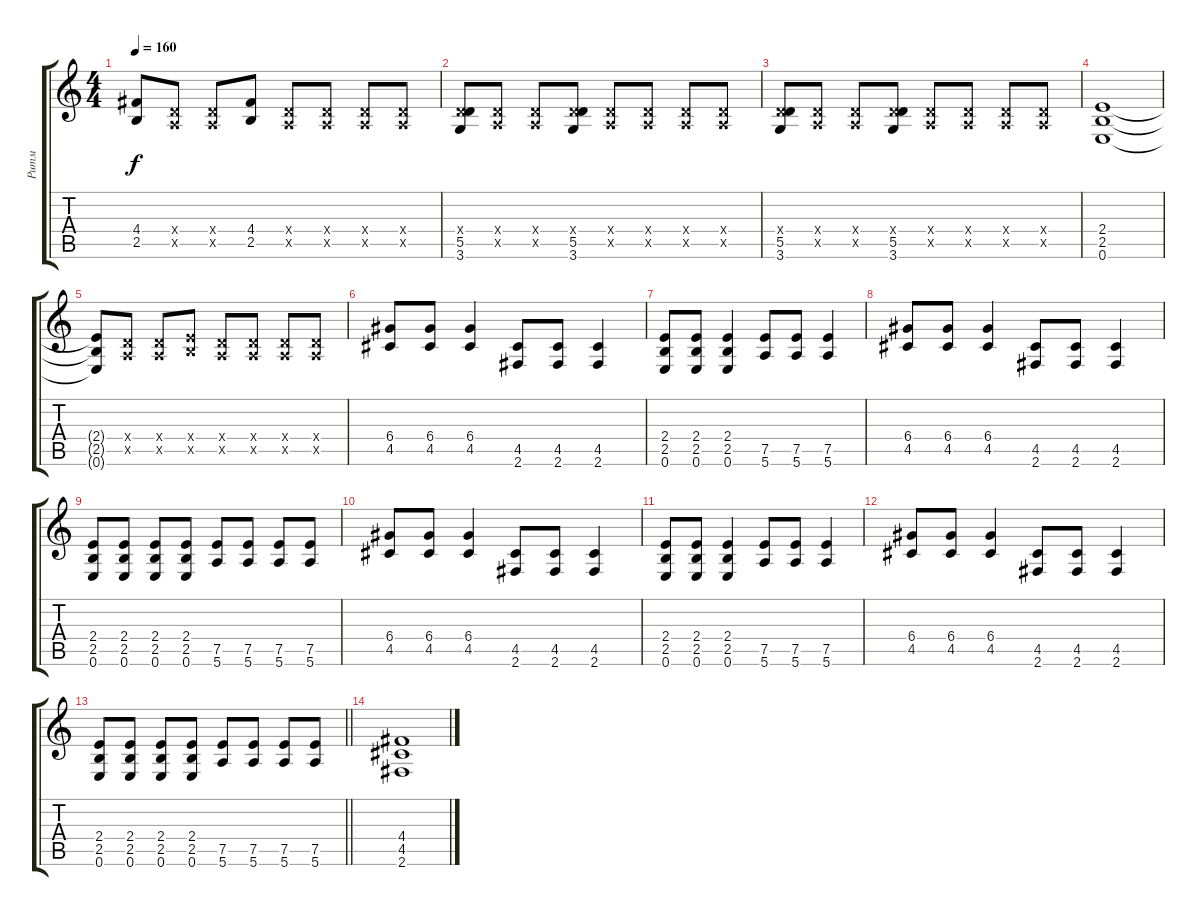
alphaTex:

\track ("Ритм" "Ритм") {instrument distortionguitar}
\staff {score tabs}
\tuning (E4 B3 G3 D3 A2 E2) {hide}
\ts (4 4)
\tempo 160
\clef g2
\ks c
(4.4 2.5).8{dy f} (0.4{x} 0.5{x}).8 (0.4{x} 0.5{x}).8 (4.4 2.5).8 (0.4{x} 0.5{x}).8 (0.4{x} 0.5{x}).8 (0.4{x} 0.5{x}).8 (0.4{x} 0.5{x}).8 |
(0.4{x} 5.5 3.6).8 (0.4{x} 0.5{x}).8 (0.4{x} 0.5{x}).8 (0.4{x} 5.5 3.6).8 (0.4{x} 0.5{x}).8 (0.4{x} 0.5{x}).8 (0.4{x} 0.5{x}).8 (0.4{x} 0.5{x}).8 |
(0.4{x} 5.5 3.6).8 (0.4{x} 0.5{x}).8 (0.4{x} 0.5{x}).8 (0.4{x} 5.5 3.6).8 (0.4{x} 0.5{x}).8 (0.4{x} 0.5{x}).8 (0.4{x} 0.5{x}).8 (0.4{x} 0.5{x}).8 |
(2.4 2.5 0.6).1 |
(2.4{t} 2.5{t} 0.6{t}).8 (0.4{x} 0.5{x}).8 (0.4{x} 0.5{x}).8 (2.4{x} 2.5{x}).8 (0.4{x} 0.5{x}).8 (0.4{x} 0.5{x}).8 (0.4{x} 0.5{x}).8 (0.4{x} 0.5{x}).8 |
(6.4 4.5).8 (6.4 4.5).8 (6.4 4.5).4 (4.5 2.6).8 (4.5 2.6).8 (4.5 2.6).4 |
(2.4 2.5 0.6).8 (2.4 2.5 0.6).8 (2.4 2.5 0.6).4 (7.5 5.6).8 (7.5 5.6).8 (7.5 5.6).4 |
(6.4 4.5).8 (6.4 4.5).8 (6.4 4.5).4 (4.5 2.6).8 (4.5 2.6).8 (4.5 2.6).4 |
(2.4 2.5 0.6).8 (2.4 2.5 0.6).8 (2.4 2.5 0.6).8 (2.4 2.5 0.6).8 (7.5 5.6).8 (7.5 5.6).8 (7.5 5.6).8 (7.5 5.6).8 |
(6.4 4.5).8 (6.4 4.5).8 (6.4 4.5).4 (4.5 2.6).8 (4.5 2.6).8 (4.5 2.6).4 |
(2.4 2.5 0.6).8 (2.4 2.5 0.6).8 (2.4 2.5 0.6).4 (7.5 5.6).8 (7.5 5.6).8 (7.5 5.6).4 |
(6.4 4.5).8 (6.4 4.5).8 (6.4 4.5).4 (4.5 2.6).8 (4.5 2.6).8 (4.5 2.6).4 |
\barLineRight lightlight
(2.4 2.5 0.6).8 (2.4 2.5 0.6).8 (2.4 2.5 0.6).8 (2.4 2.5 0.6).8 (7.5 5.6).8 (7.5 5.6).8 (7.5 5.6).8 (7.5 5.6).8 |
(4.4 4.5 2.6).1
